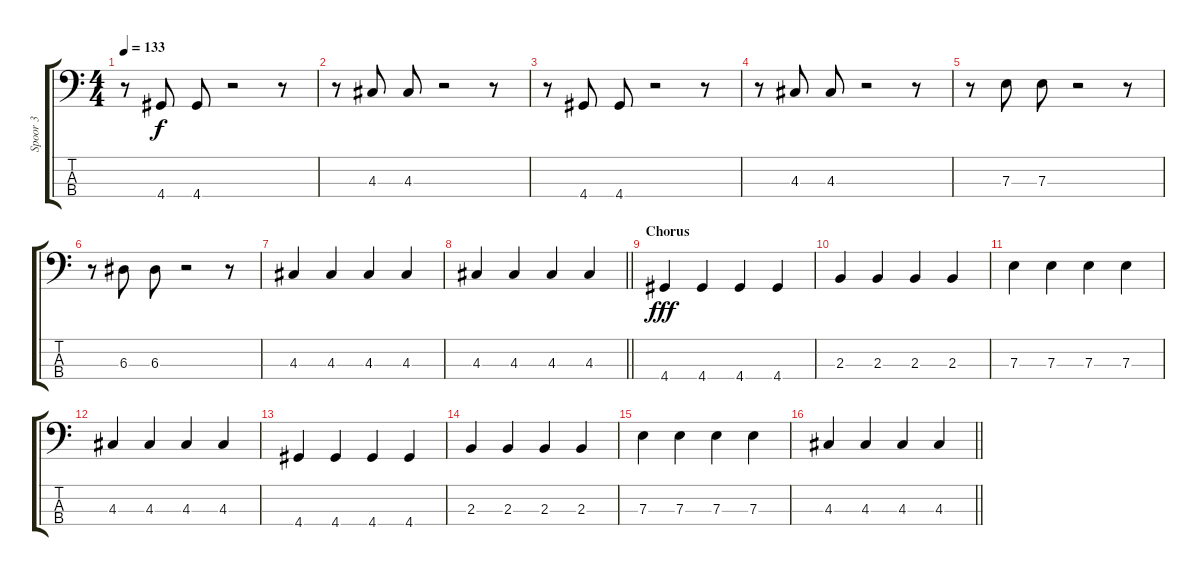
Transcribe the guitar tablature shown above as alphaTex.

\track ("Spoor 3" "Spoor 3") {instrument electricbassfinger}
\staff {score tabs}
\tuning (G2 D2 A1 E1) {hide}
\ts (4 4)
\tempo 133
\clef f4
\ks c
r.8{dy f} 4.4.8 4.4.8 r.2 r.8 |
r.8 4.3.8 4.3.8 r.2 r.8 |
r.8 4.4.8 4.4.8 r.2 r.8 |
r.8 4.3.8 4.3.8 r.2 r.8 |
r.8 7.3.8 7.3.8 r.2 r.8 |
r.8 6.3.8 6.3.8 r.2 r.8 |
4.3.4 4.3.4 4.3.4 4.3.4 |
\barLineRight lightlight
4.3.4 4.3.4 4.3.4 4.3.4 |
\section ("" "Chorus")
4.4.4{dy fff} 4.4.4 4.4.4 4.4.4 |
2.3.4 2.3.4 2.3.4 2.3.4 |
7.3.4 7.3.4 7.3.4 7.3.4 |
4.3.4 4.3.4 4.3.4 4.3.4 |
4.4.4 4.4.4 4.4.4 4.4.4 |
2.3.4 2.3.4 2.3.4 2.3.4 |
7.3.4 7.3.4 7.3.4 7.3.4 |
\barLineRight lightlight
4.3.4 4.3.4 4.3.4 4.3.4
